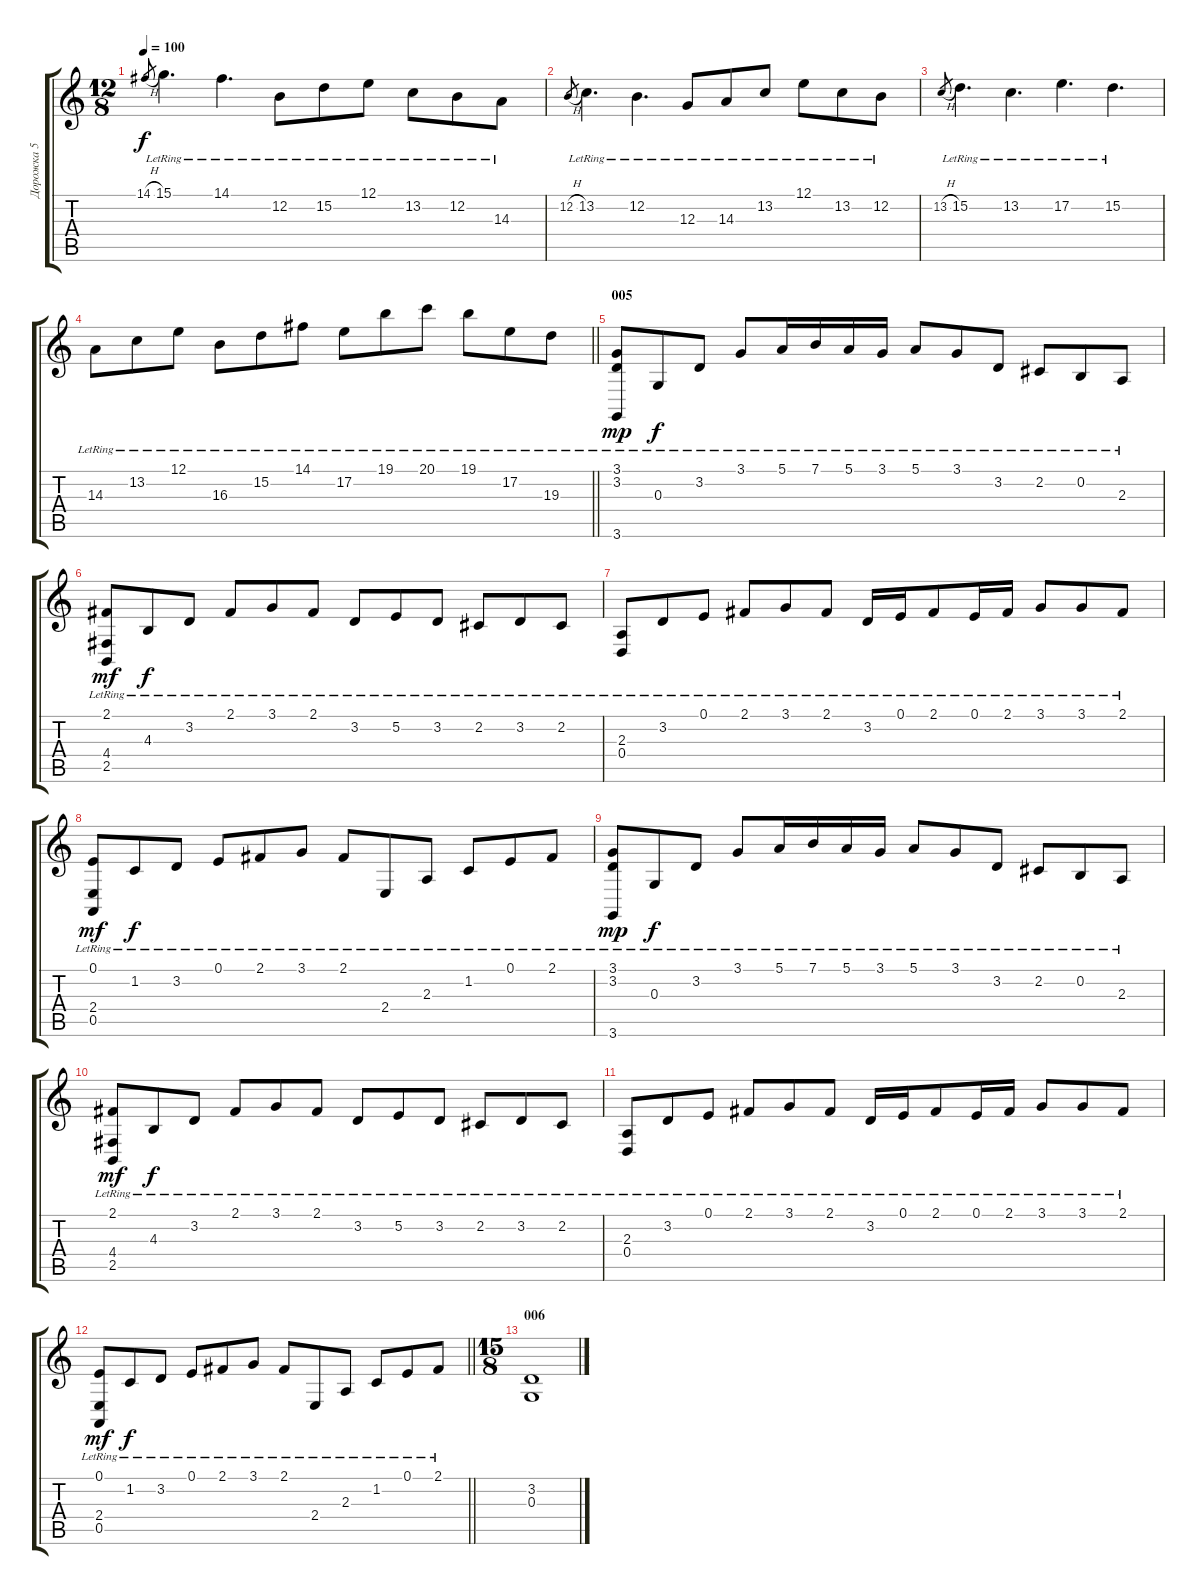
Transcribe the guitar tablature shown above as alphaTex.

\track ("Дорожка 5" "Дорожка 5") {instrument acousticgrandpiano}
\staff {score tabs}
\tuning (E4 B3 G3 D3 A2 E2) {hide}
\ts (12 8)
\tempo 100
\clef g2
\ks c
14.1{h}.8{gr dy f} 15.1{lr}.4{d} 14.1{lr}.4{d} 12.2{lr}.8 15.2{lr}.8 12.1{lr}.8 13.2{lr}.8 12.2{lr}.8 14.3{lr}.8 |
12.2{h}.8{gr} 13.2{lr}.4{d} 12.2{lr}.4{d} 12.3{lr}.8 14.3{lr}.8 13.2{lr}.8 12.1{lr}.8 13.2{lr}.8 12.2{lr}.8 |
13.2{h}.8{gr} 15.2{lr}.4{d} 13.2{lr}.4{d} 17.2{lr}.4{d} 15.2{lr}.4{d} |
\barLineRight lightlight
14.3{lr}.8 13.2{lr}.8 12.1{lr}.8 16.3{lr}.8 15.2{lr}.8 14.1{lr}.8 17.2{lr}.8 19.1{lr}.8 20.1{lr}.8 19.1{lr}.8 17.2{lr}.8 19.3{lr}.8 |
\section ("" "005")
(3.1{lr} 3.2{lr} 3.6{lr}).8{dy mp} 0.3{lr}.8{dy f} 3.2{lr}.8 3.1{lr}.8 5.1{lr}.16 7.1{lr}.16 5.1{lr}.16 3.1{lr}.16 5.1{lr}.8 3.1{lr}.8 3.2{lr}.8 2.2{lr}.8 0.2{lr}.8 2.3{lr}.8 |
(2.1{lr} 4.4{lr} 2.5{lr}).8{dy mf} 4.3{lr}.8{dy f} 3.2{lr}.8 2.1{lr}.8 3.1{lr}.8 2.1{lr}.8 3.2{lr}.8 5.2{lr}.8 3.2{lr}.8 2.2{lr}.8 3.2{lr}.8 2.2{lr}.8 |
(2.3{lr} 0.4{lr}).8 3.2{lr}.8 0.1{lr}.8 2.1{lr}.8 3.1{lr}.8 2.1{lr}.8 3.2{lr}.16 0.1{lr}.16 2.1{lr}.8 0.1{lr}.16 2.1{lr}.16 3.1{lr}.8 3.1{lr}.8 2.1{lr}.8 |
(0.1{lr} 2.4{lr} 0.5{lr}).8{dy mf} 1.2{lr}.8{dy f} 3.2{lr}.8 0.1{lr}.8 2.1{lr}.8 3.1{lr}.8 2.1{lr}.8 2.4{lr}.8 2.3{lr}.8 1.2{lr}.8 0.1{lr}.8 2.1{lr}.8 |
(3.1{lr} 3.2{lr} 3.6{lr}).8{dy mp} 0.3{lr}.8{dy f} 3.2{lr}.8 3.1{lr}.8 5.1{lr}.16 7.1{lr}.16 5.1{lr}.16 3.1{lr}.16 5.1{lr}.8 3.1{lr}.8 3.2{lr}.8 2.2{lr}.8 0.2{lr}.8 2.3{lr}.8 |
(2.1{lr} 4.4{lr} 2.5{lr}).8{dy mf} 4.3{lr}.8{dy f} 3.2{lr}.8 2.1{lr}.8 3.1{lr}.8 2.1{lr}.8 3.2{lr}.8 5.2{lr}.8 3.2{lr}.8 2.2{lr}.8 3.2{lr}.8 2.2{lr}.8 |
(2.3{lr} 0.4{lr}).8 3.2{lr}.8 0.1{lr}.8 2.1{lr}.8 3.1{lr}.8 2.1{lr}.8 3.2{lr}.16 0.1{lr}.16 2.1{lr}.8 0.1{lr}.16 2.1{lr}.16 3.1{lr}.8 3.1{lr}.8 2.1{lr}.8 |
\barLineRight lightlight
(0.1{lr} 2.4{lr} 0.5{lr}).8{dy mf} 1.2{lr}.8{dy f} 3.2{lr}.8 0.1{lr}.8 2.1{lr}.8 3.1{lr}.8 2.1{lr}.8 2.4{lr}.8 2.3{lr}.8 1.2{lr}.8 0.1{lr}.8 2.1{lr}.8 |
\ts (15 8)
\section ("" "006")
(3.2 0.3).1
